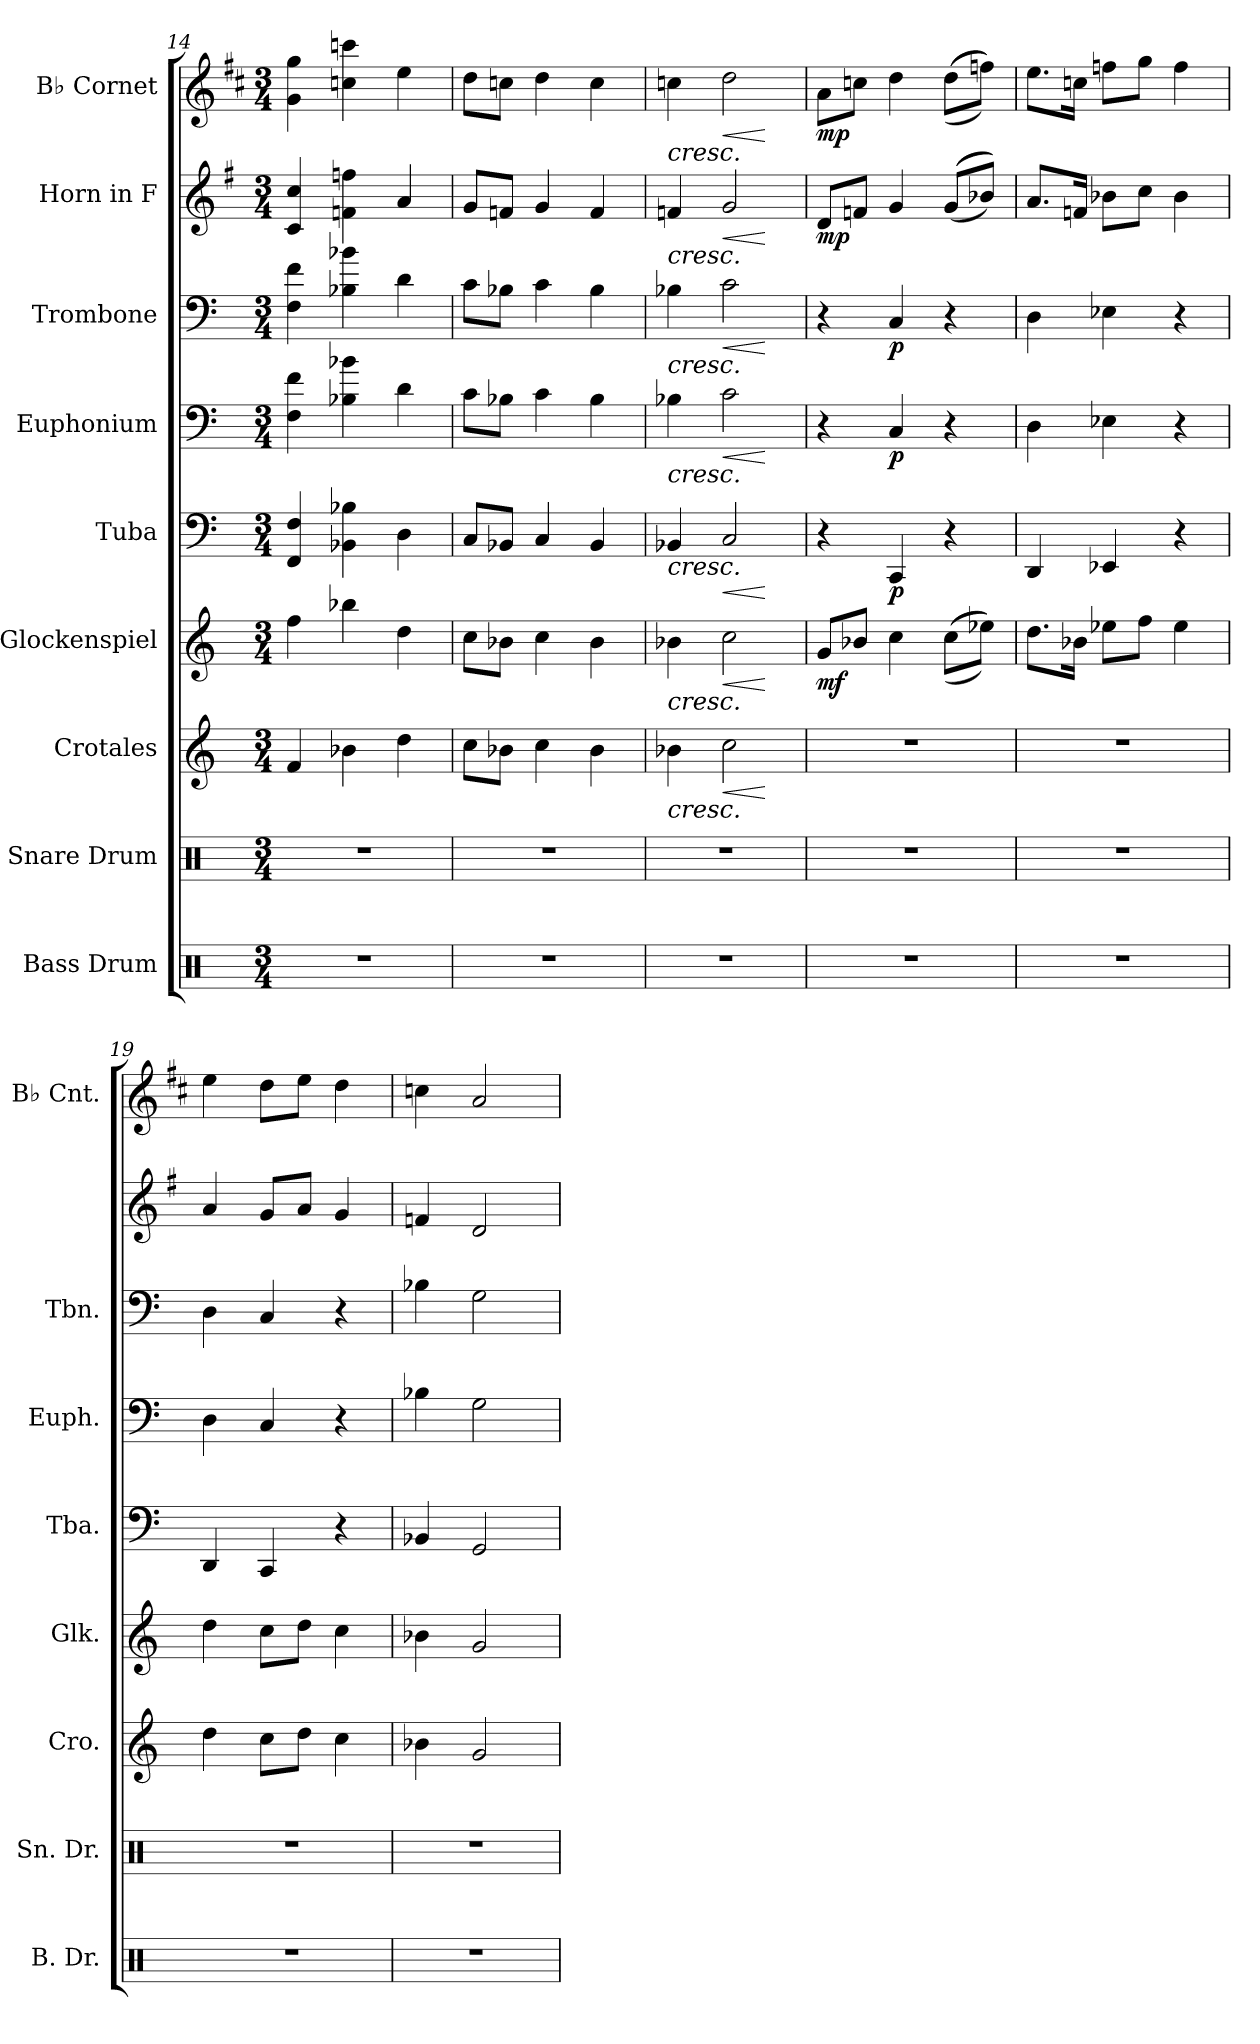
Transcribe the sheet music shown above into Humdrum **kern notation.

**kern	**kern	**kern	**dynam	**kern	**dynam	**kern	**dynam	**kern	**dynam	**kern	**dynam	**kern	**dynam	**kern	**dynam
*part9	*part8	*part7	*part7	*part6	*part6	*part5	*part5	*part4	*part4	*part3	*part3	*part2	*part2	*part1	*part1
*staff9	*staff8	*staff7	*staff7	*staff6	*staff6	*staff5	*staff5	*staff4	*staff4	*staff3	*staff3	*staff2	*staff2	*staff1	*staff1
*I"Bass Drum	*I"Snare Drum	*I"Crotales	*	*I"Glockenspiel	*	*I"Tuba	*	*I"Euphonium	*	*I"Trombone	*	*I"Horn in F	*	*I"B♭ Cornet	*
*I'B. Dr.	*I'Sn. Dr.	*I'Cro.	*	*I'Glk.	*	*I'Tba.	*	*I'Euph.	*	*I'Tbn.	*	*	*	*I'B♭ Cnt.	*
*clefX	*clefX	*clefG2	*	*clefG2	*	*clefF4	*	*clefF4	*	*clefF4	*	*clefG2	*	*clefG2	*
*	*	*ITrd-14c-24	*	*ITrd-14c-24	*	*	*	*	*	*	*	*ITrd4c7	*	*ITrd1c2	*
*k[]	*k[]	*k[]	*	*k[]	*	*k[]	*	*k[]	*	*k[]	*	*k[]	*	*k[]	*
*M3/4	*M3/4	*M3/4	*	*M3/4	*	*M3/4	*	*M3/4	*	*M3/4	*	*M3/4	*	*M3/4	*
=14	=14	=14	=14	=14	=14	=14	=14	=14	=14	=14	=14	=14	=14	=14	=14
2.r	2.r	4fff/	.	4ffff\	.	4FF/ 4F/	.	4F\ 4f\	.	4F\ 4f\	.	4F/ 4f/	.	4f\ 4ff\	.
.	.	4bbb-X\	.	4bbbb-X\	.	4BB-X\ 4B-X\	.	4B-X\ 4b-X\	.	4B-X\ 4b-X\	.	4B-X\ 4b-X\	.	4b-X\ 4bb-X\	.
.	.	4dddd\	.	4dddd\	.	4D\	.	4d\	.	4d\	.	4d/	.	4dd\	.
=15	=15	=15	=15	=15	=15	=15	=15	=15	=15	=15	=15	=15	=15	=15	=15
2.r	2.r	8cccc\L	.	8cccc\L	.	8C/L	.	8c\L	.	8c\L	.	8c/L	.	8cc\L	.
.	.	8bbb-X\J	.	8bbb-X\J	.	8BB-X/J	.	8B-X\J	.	8B-X\J	.	8B-X/J	.	8b-X\J	.
.	.	4cccc\	.	4cccc\	.	4C/	.	4c\	.	4c\	.	4c/	.	4cc\	.
.	.	4bbb-\	.	4bbb-\	.	4BB-/	.	4B-\	.	4B-\	.	4B-/	.	4b-\	.
=16	=16	=16	=16	=16	=16	=16	=16	=16	=16	=16	=16	=16	=16	=16	=16
!	!	!	!LO:HP:b	!	!LO:HP:b	!	!LO:HP:b	!	!LO:HP:b	!	!LO:HP:b	!	!LO:HP:b	!	!LO:HP:b
2.r	2.r	4bbb-X\	<	4bbb-X\	<	4BB-X/	<	4B-X\	<	4B-X\	<	4B-X/	<	4b-X\	<
!	!	!	!LO:HP:b	!	!LO:HP:b	!	!LO:HP:b	!	!LO:HP:b	!	!LO:HP:b	!	!LO:HP:b	!	!LO:HP:b
.	.	2cccc\	<	2cccc\	<	2C/	<	2c\	<	2c\	<	2c/	<	2cc\	<
.	.	.	[ [	.	[ [	.	[ [	.	[ [	.	[ [	.	[ [	.	[ [
=17	=17	=17	=17	=17	=17	=17	=17	=17	=17	=17	=17	=17	=17	=17	=17
!	!	!	!	!	!LO:DY:b	!	!	!	!	!	!	!	!LO:DY:b	!	!LO:DY:b
2.r	2.r	2.r	.	8ggg/L	mf	4r	.	4r	.	4r	.	8G/L	mp	8g\L	mp
.	.	.	.	8bbb-X/J	.	.	.	.	.	.	.	8B-X/J	.	8b-X\J	.
!	!	!	!	!	!	!	!LO:DY:b	!	!LO:DY:b	!	!LO:DY:b	!	!	!	!
.	.	.	.	4cccc\	.	4CC/	p	4C/	p	4C/	p	4c/	.	4cc\	.
.	.	.	.	(((8cccc\L	.	4r	.	4r	.	4r	.	(((8c/L	.	(((8cc\L	.
.	.	.	.	8eeee-X\J)))	.	.	.	.	.	.	.	8e-X/J)))	.	8ee-X\J)))	.
=18	=18	=18	=18	=18	=18	=18	=18	=18	=18	=18	=18	=18	=18	=18	=18
2.r	2.r	2.r	.	8.dddd\L	.	4DD/	.	4D\	.	4D\	.	8.d/L	.	8.dd\L	.
.	.	.	.	16bbb-X\Jk	.	.	.	.	.	.	.	16B-X/Jk	.	16b-X\Jk	.
.	.	.	.	8eeee-X\L	.	4EE-X/	.	4E-X\	.	4E-X\	.	8e-X\L	.	8ee-X\L	.
.	.	.	.	8ffff\J	.	.	.	.	.	.	.	8f\J	.	8ff\J	.
.	.	.	.	4eeee-\	.	4r	.	4r	.	4r	.	4e-\	.	4ee-\	.
=19	=19	=19	=19	=19	=19	=19	=19	=19	=19	=19	=19	=19	=19	=19	=19
2.r	2.r	4dddd\	.	4dddd\	.	4DD/	.	4D\	.	4D\	.	4d/	.	4dd\	.
.	.	8cccc\L	.	8cccc\L	.	4CC/	.	4C/	.	4C/	.	8c/L	.	8cc\L	.
.	.	8dddd\J	.	8dddd\J	.	.	.	.	.	.	.	8d/J	.	8dd\J	.
.	.	4cccc\	.	4cccc\	.	4r	.	4r	.	4r	.	4c/	.	4cc\	.
!!LO:PB:g=z
=20	=20	=20	=20	=20	=20	=20	=20	=20	=20	=20	=20	=20	=20	=20	=20
2.r	2.r	4bbb-X\	.	4bbb-X\	.	4BB-X/	.	4B-X\	.	4B-X\	.	4B-X/	.	4b-X\	.
.	.	2ggg/	.	2ggg/	.	2GG/	.	2G\	.	2G\	.	2G/	.	2g/	.
=	=	=	=	=	=	=	=	=	=	=	=	=	=	=	=
*-	*-	*-	*-	*-	*-	*-	*-	*-	*-	*-	*-	*-	*-	*-	*-
